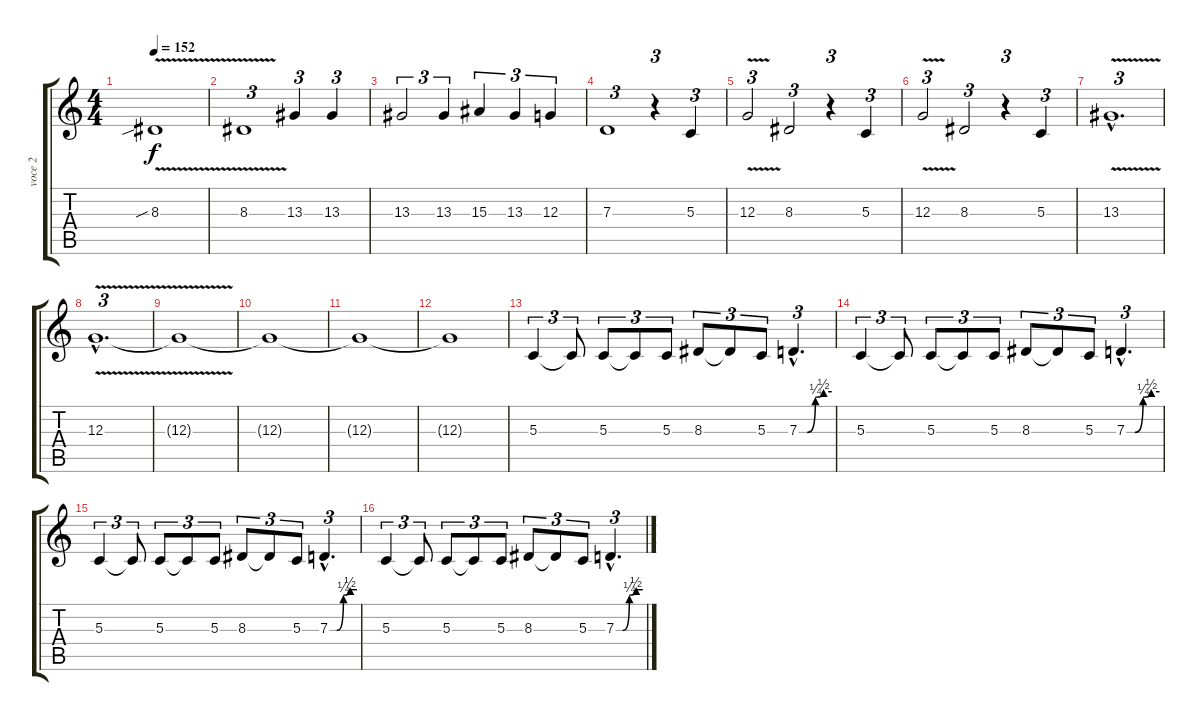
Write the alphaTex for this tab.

\track ("voce 2" "voce 2") {instrument recorder}
\staff {score tabs}
\tuning (E4 B3 G3 D3 A2 E2) {hide}
\ts (4 4)
\tempo 152
\clef g2
\ks c
8.3{v sib}.1{dy f} |
8.3{v}.1{tu (3 2)} 13.3.4{tu (3 2)} 13.3.4{tu (3 2)} |
13.3.2{tu (3 2)} 13.3.4{tu (3 2)} 15.3.4{tu (3 2)} 13.3.4{tu (3 2)} 12.3.4{tu (3 2)} |
7.3.1{tu (3 2)} r.4{tu (3 2)} 5.3.4{tu (3 2)} |
12.3{v}.2{tu (3 2)} 8.3.2{tu (3 2)} r.4{tu (3 2)} 5.3.4{tu (3 2)} |
12.3{v}.2{tu (3 2)} 8.3.2{tu (3 2)} r.4{tu (3 2)} 5.3.4{tu (3 2)} |
13.3{v hac}.1{d tu (3 2)} |
12.3{v hac}.1{d tu (3 2)} |
12.3{t}.1 |
12.3{t}.1 |
12.3{t}.1 |
12.3{t}.1 |
5.3.4{tu (3 2)} 5.3{t}.8{tu (3 2)} 5.3.8{tu (3 2)} 5.3{t}.8{tu (3 2)} 5.3.8{tu (3 2)} 8.3.8{tu (3 2)} 8.3{t}.8{tu (3 2)} 5.3.8{tu (3 2)} 7.3{be (custom 0 0 15 0 30 1 45 2 60 2) hac}.4{d tu (3 2)} |
5.3.4{tu (3 2)} 5.3{t}.8{tu (3 2)} 5.3.8{tu (3 2)} 5.3{t}.8{tu (3 2)} 5.3.8{tu (3 2)} 8.3.8{tu (3 2)} 8.3{t}.8{tu (3 2)} 5.3.8{tu (3 2)} 7.3{be (custom 0 0 15 0 30 1 45 2 60 2) hac}.4{d tu (3 2)} |
5.3.4{tu (3 2)} 5.3{t}.8{tu (3 2)} 5.3.8{tu (3 2)} 5.3{t}.8{tu (3 2)} 5.3.8{tu (3 2)} 8.3.8{tu (3 2)} 8.3{t}.8{tu (3 2)} 5.3.8{tu (3 2)} 7.3{be (custom 0 0 15 0 30 1 45 2 60 2) hac}.4{d tu (3 2)} |
5.3.4{tu (3 2)} 5.3{t}.8{tu (3 2)} 5.3.8{tu (3 2)} 5.3{t}.8{tu (3 2)} 5.3.8{tu (3 2)} 8.3.8{tu (3 2)} 8.3{t}.8{tu (3 2)} 5.3.8{tu (3 2)} 7.3{be (custom 0 0 15 0 30 1 45 2 60 2) hac}.4{d tu (3 2)}
